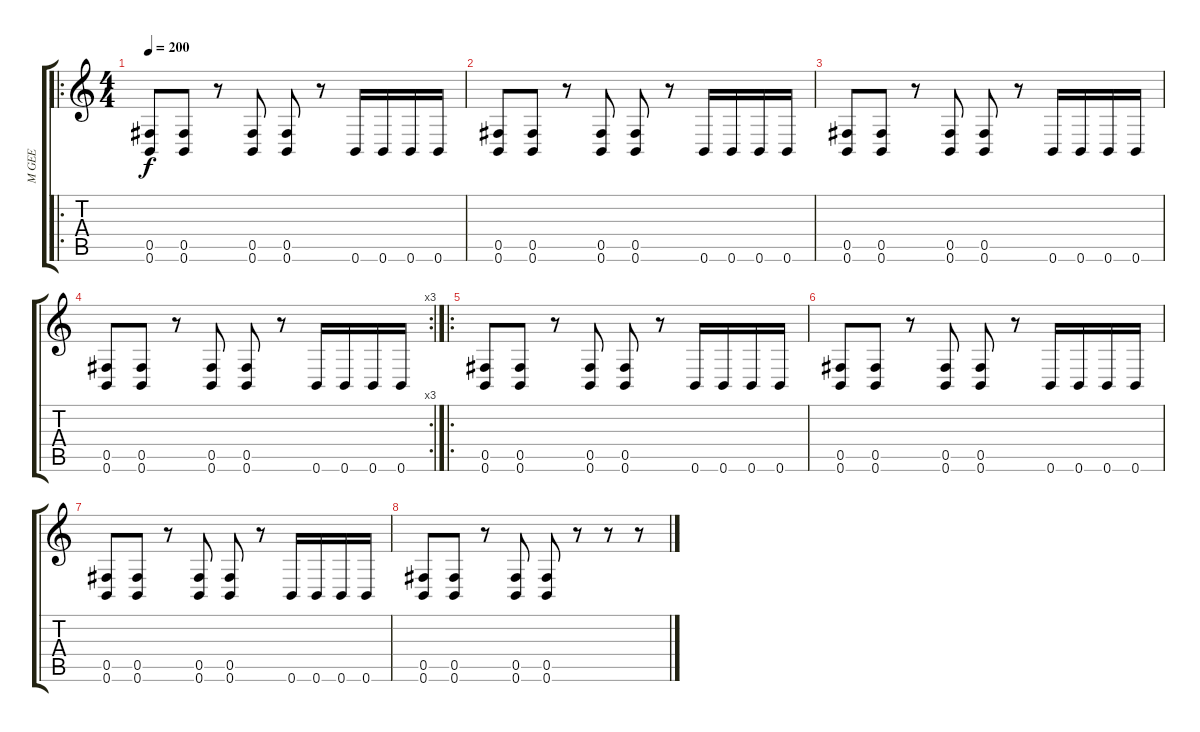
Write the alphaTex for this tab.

\track ("M GEE" "M GEE") {instrument distortionguitar}
\staff {score tabs}
\tuning (Db4 Ab3 E3 B2 Gb2 B1) {hide}
\ro
\ts (4 4)
\tempo 200
\clef g2
\ks c
(0.5 0.6).8{dy f} (0.5 0.6).8 r.8 (0.5 0.6).8 (0.5 0.6).8 r.8 0.6.16 0.6.16 0.6.16 0.6.16 |
(0.5 0.6).8 (0.5 0.6).8 r.8 (0.5 0.6).8 (0.5 0.6).8 r.8 0.6.16 0.6.16 0.6.16 0.6.16 |
(0.5 0.6).8 (0.5 0.6).8 r.8 (0.5 0.6).8 (0.5 0.6).8 r.8 0.6.16 0.6.16 0.6.16 0.6.16 |
\rc 3
(0.5 0.6).8 (0.5 0.6).8 r.8 (0.5 0.6).8 (0.5 0.6).8 r.8 0.6.16 0.6.16 0.6.16 0.6.16 |
\ro
(0.5 0.6).8 (0.5 0.6).8 r.8 (0.5 0.6).8 (0.5 0.6).8 r.8 0.6.16 0.6.16 0.6.16 0.6.16 |
(0.5 0.6).8 (0.5 0.6).8 r.8 (0.5 0.6).8 (0.5 0.6).8 r.8 0.6.16 0.6.16 0.6.16 0.6.16 |
(0.5 0.6).8 (0.5 0.6).8 r.8 (0.5 0.6).8 (0.5 0.6).8 r.8 0.6.16 0.6.16 0.6.16 0.6.16 |
(0.5 0.6).8 (0.5 0.6).8 r.8 (0.5 0.6).8 (0.5 0.6).8 r.8 r.8 r.8
